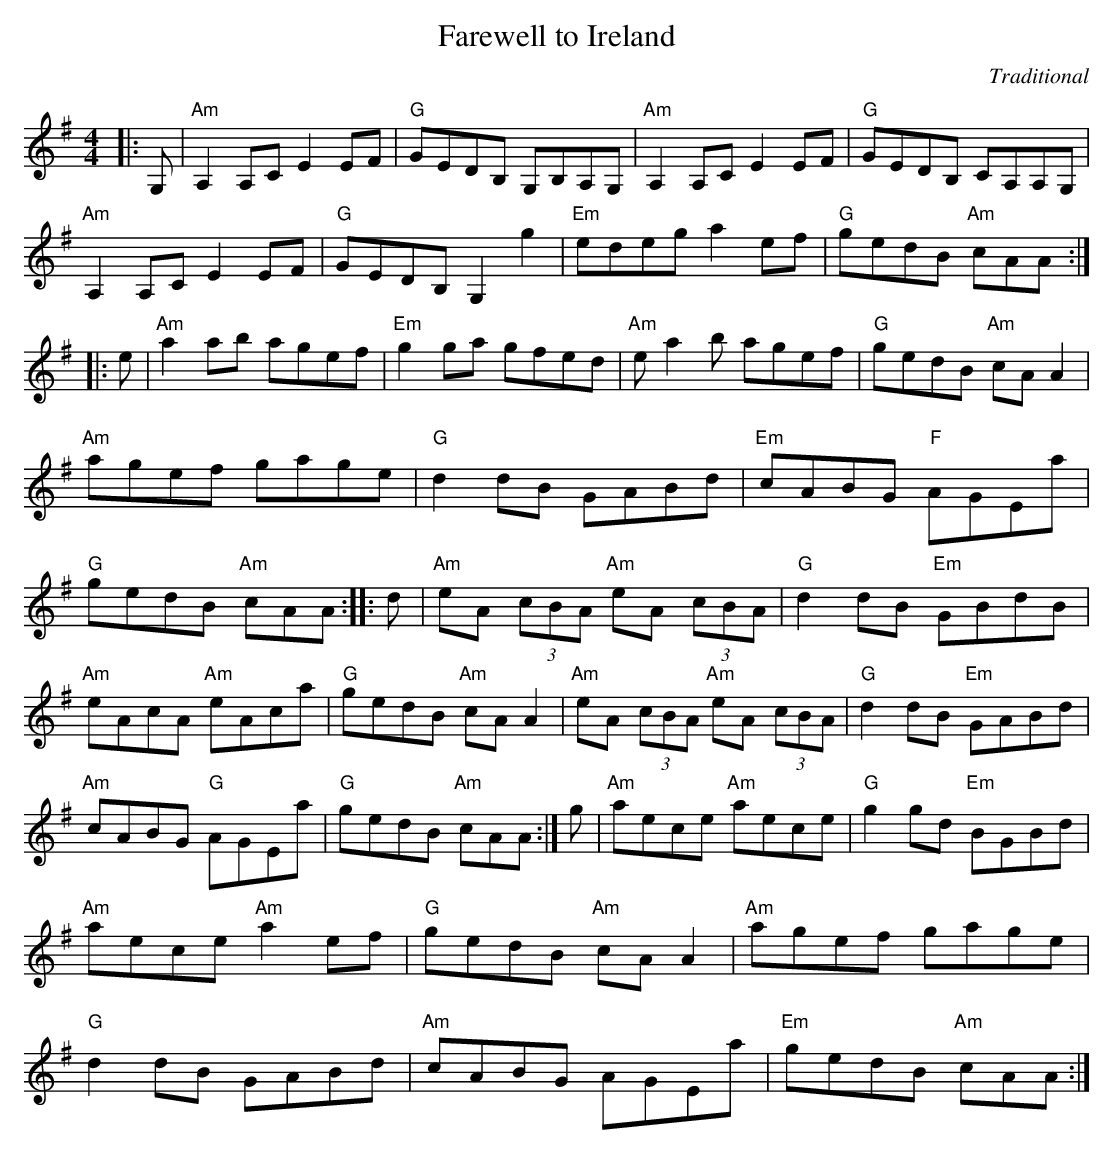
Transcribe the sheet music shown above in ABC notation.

X:1
T:Farewell to Ireland
C:Traditional
M:4/4
L:1/8
K:G
|:G, |\
"Am"A,2 A,C E2 EF |\
"G"GEDB, G,B,A,G, |\
"Am"A,2 A,C E2 EF |\
"G"GEDB, CA,A,G, |\
"Am"A,2 A,C E2 EF |\
"G"GEDB, G,2 g2 |\
"Em"edeg a2 ef |\
"G"gedB "Am"cAA :: e |\
"Am"a2 ab agef |\
"Em"g2 ga gfed |\
"Am"e a2 b agef |\
"G"gedB "Am"cA A2 |\
"Am"agef gage |\
"G"d2 dB GABd |\
"Em"cABG "F"AGEa |\
"G"gedB "Am"cAA :: d |\
"Am"eA (3cBA   "Am"eA  (3cBA |\
"G"d2 dB "Em"GBdB |\
"Am"eAcA "Am"eAca |\
"G"gedB "Am"cA A2 |\
"Am"eA (3cBA "Am"eA (3cBA |\
"G"d2 dB "Em"GABd |\
"Am"cABG "G"AGEa |\
"G"gedB "Am"cAA :|\
g |\
"Am"aece "Am"aece |\
"G"g2 gd "Em"BGBd |\
"Am"aece "Am"a2 ef |\
"G"gedB "Am"cA A2 |\
"Am"agef gage |\
"G"d2 dB GABd |\
"Am"cABG AGEa |\
"Em"gedB "Am"cAA :|
